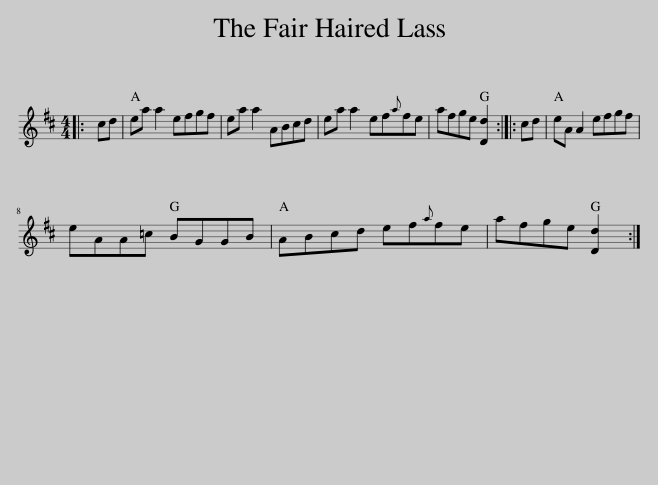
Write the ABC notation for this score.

X:1
L:1/8
M:4/4
I:linebreak $
K:D
V:1 treble
V:1
|: cd | ea a2 efgf | ea a2 ABcd | ea a2 ef{a}fe | afge [Dd]2 :: %5
 cd | eA A2 efgf |$ eAA=c BGGB | ABcd ef{a}fe | afge [Dd]2 :| %10
